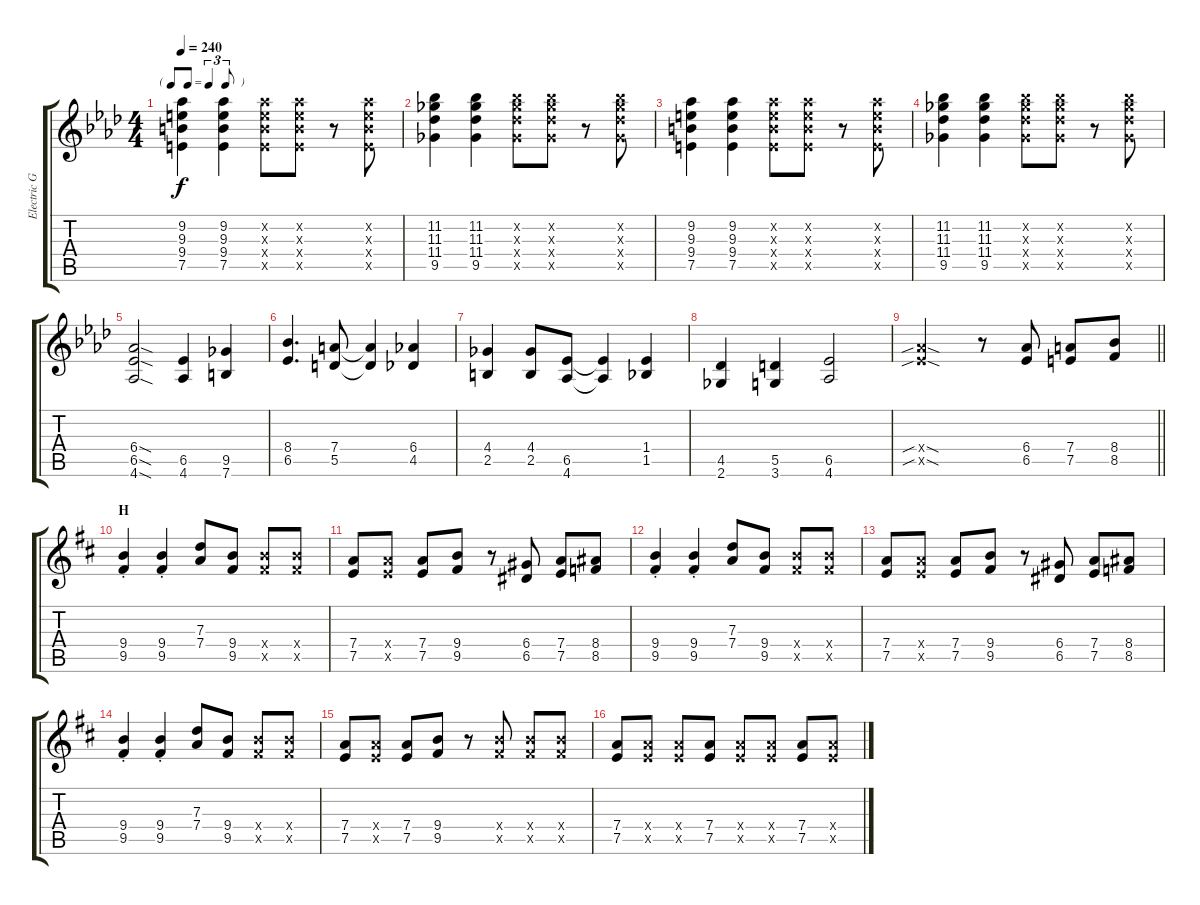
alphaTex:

\track ("Electric Guitar I" "Electric G") {instrument overdrivenguitar}
\staff {score tabs}
\tuning (E4 B3 G3 D3 A2 E2) {hide}
\ts (4 4)
\tf triplet8th
\tempo 240
\clef g2
\ks ab
(9.2 9.3 9.4 7.5).4{dy f} (9.2 9.3 9.4 7.5).4 (9.2{x} 9.3{x} 9.4{x} 7.5{x}).8 (9.2{x} 9.3{x} 9.4{x} 7.5{x}).8 r.8 (9.2{x} 9.3{x} 9.4{x} 7.5{x}).8 |
(11.2 11.3 11.4 9.5).4 (11.2 11.3 11.4 9.5).4 (11.2{x} 11.3{x} 11.4{x} 9.5{x}).8 (11.2{x} 11.3{x} 11.4{x} 9.5{x}).8 r.8 (11.2{x} 11.3{x} 11.4{x} 9.5{x}).8 |
(9.2 9.3 9.4 7.5).4 (9.2 9.3 9.4 7.5).4 (9.2{x} 9.3{x} 9.4{x} 7.5{x}).8 (9.2{x} 9.3{x} 9.4{x} 7.5{x}).8 r.8 (9.2{x} 9.3{x} 9.4{x} 7.5{x}).8 |
(11.2 11.3 11.4 9.5).4 (11.2 11.3 11.4 9.5).4 (11.2{x} 11.3{x} 11.4{x} 9.5{x}).8 (11.2{x} 11.3{x} 11.4{x} 9.5{x}).8 r.8 (11.2{x} 11.3{x} 11.4{x} 9.5{x}).8 |
(6.4{sod} 6.5{sod} 4.6{sod}).2 (6.5 4.6).4 (9.5 7.6).4 |
(8.4 6.5).4{d} (7.4 5.5).8 (7.4{t} 5.5{t}).4 (6.4 4.5).4 |
(4.4 2.5).4 (4.4 2.5).8 (6.5 4.6).8 (6.5{t} 4.6{t}).4 (1.4 1.5).4 |
(4.5 2.6).4 (5.5 3.6).4 (6.5 4.6).2 |
\barLineRight lightlight
(6.4{sib sod x} 6.5{sib sod x}).2 r.8 (6.4 6.5).8 (7.4 7.5).8 (8.4 8.5).8 |
\section ("" "H")
\ks d
(9.4{st} 9.5{st}).4 (9.4{st} 9.5{st}).4 (7.3 7.4).8 (9.4 9.5).8 (9.4{x} 9.5{x}).8 (9.4{x} 9.5{x}).8 |
(7.4 7.5).8 (7.4{x} 7.5{x}).8 (7.4 7.5).8 (9.4 9.5).8 r.8 (6.4 6.5).8 (7.4 7.5).8 (8.4 8.5).8 |
(9.4{st} 9.5{st}).4 (9.4{st} 9.5{st}).4 (7.3 7.4).8 (9.4 9.5).8 (9.4{x} 9.5{x}).8 (9.4{x} 9.5{x}).8 |
(7.4 7.5).8 (7.4{x} 7.5{x}).8 (7.4 7.5).8 (9.4 9.5).8 r.8 (6.4 6.5).8 (7.4 7.5).8 (8.4 8.5).8 |
(9.4{st} 9.5{st}).4 (9.4{st} 9.5{st}).4 (7.3 7.4).8 (9.4 9.5).8 (9.4{x} 9.5{x}).8 (9.4{x} 9.5{x}).8 |
(7.4 7.5).8 (7.4{x} 7.5{x}).8 (7.4 7.5).8 (9.4 9.5).8 r.8 (9.4{x} 9.5{x}).8 (9.4{x} 9.5{x}).8 (9.4{x} 9.5{x}).8 |
(7.4 7.5).8 (7.4{x} 7.5{x}).8 (7.4{x} 7.5{x}).8 (7.4 7.5).8 (7.4{x} 7.5{x}).8 (7.4{x} 7.5{x}).8 (7.4 7.5).8 (7.4{x} 7.5{x}).8
